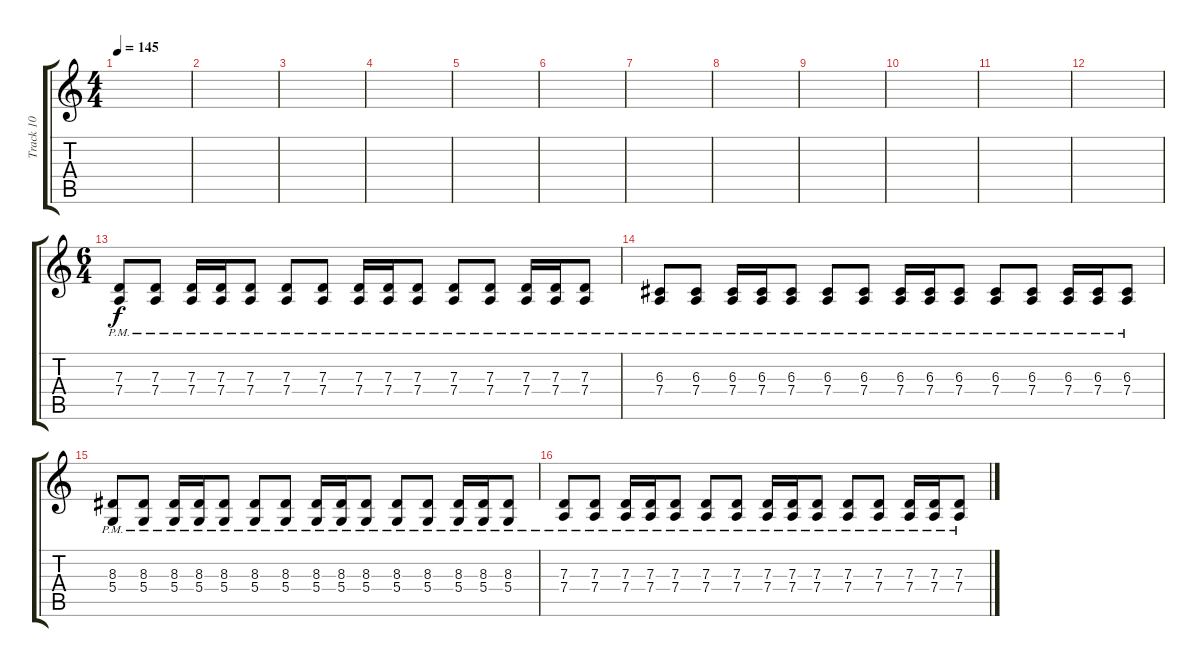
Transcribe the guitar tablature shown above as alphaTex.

\track ("Track 10" "Track 10") {instrument trumpet}
\staff {score tabs}
\tuning (E4 B3 G3 D3 A2 D2) {hide}
\ts (4 4)
\tempo 145
\clef g2
\ks c
|
|
|
|
|
|
|
|
|
|
|
|
\ts (6 4)
(7.3{pm} 7.4{pm}).8 (7.3{pm} 7.4{pm}).8 (7.3{pm} 7.4{pm}).16 (7.3{pm} 7.4{pm}).16 (7.3{pm} 7.4{pm}).8 (7.3{pm} 7.4{pm}).8 (7.3{pm} 7.4{pm}).8 (7.3{pm} 7.4{pm}).16 (7.3{pm} 7.4{pm}).16 (7.3{pm} 7.4{pm}).8 (7.3{pm} 7.4{pm}).8 (7.3{pm} 7.4{pm}).8 (7.3{pm} 7.4{pm}).16 (7.3{pm} 7.4{pm}).16 (7.3{pm} 7.4{pm}).8 |
(6.3{pm} 7.4{pm}).8 (6.3{pm} 7.4{pm}).8 (6.3{pm} 7.4{pm}).16 (6.3{pm} 7.4{pm}).16 (6.3{pm} 7.4{pm}).8 (6.3{pm} 7.4{pm}).8 (6.3{pm} 7.4{pm}).8 (6.3{pm} 7.4{pm}).16 (6.3{pm} 7.4{pm}).16 (6.3{pm} 7.4{pm}).8 (6.3{pm} 7.4{pm}).8 (6.3{pm} 7.4{pm}).8 (6.3{pm} 7.4{pm}).16 (6.3{pm} 7.4{pm}).16 (6.3{pm} 7.4{pm}).8 |
(8.3{pm} 5.4{pm}).8 (8.3{pm} 5.4{pm}).8 (8.3{pm} 5.4{pm}).16 (8.3{pm} 5.4{pm}).16 (8.3{pm} 5.4{pm}).8 (8.3{pm} 5.4{pm}).8 (8.3{pm} 5.4{pm}).8 (8.3{pm} 5.4{pm}).16 (8.3{pm} 5.4{pm}).16 (8.3{pm} 5.4{pm}).8 (8.3{pm} 5.4{pm}).8 (8.3{pm} 5.4{pm}).8 (8.3{pm} 5.4{pm}).16 (8.3{pm} 5.4{pm}).16 (8.3{pm} 5.4{pm}).8 |
(7.3{pm} 7.4{pm}).8 (7.3{pm} 7.4{pm}).8 (7.3{pm} 7.4{pm}).16 (7.3{pm} 7.4{pm}).16 (7.3{pm} 7.4{pm}).8 (7.3{pm} 7.4{pm}).8 (7.3{pm} 7.4{pm}).8 (7.3{pm} 7.4{pm}).16 (7.3{pm} 7.4{pm}).16 (7.3{pm} 7.4{pm}).8 (7.3{pm} 7.4{pm}).8 (7.3{pm} 7.4{pm}).8 (7.3{pm} 7.4{pm}).16 (7.3{pm} 7.4{pm}).16 (7.3{pm} 7.4{pm}).8
